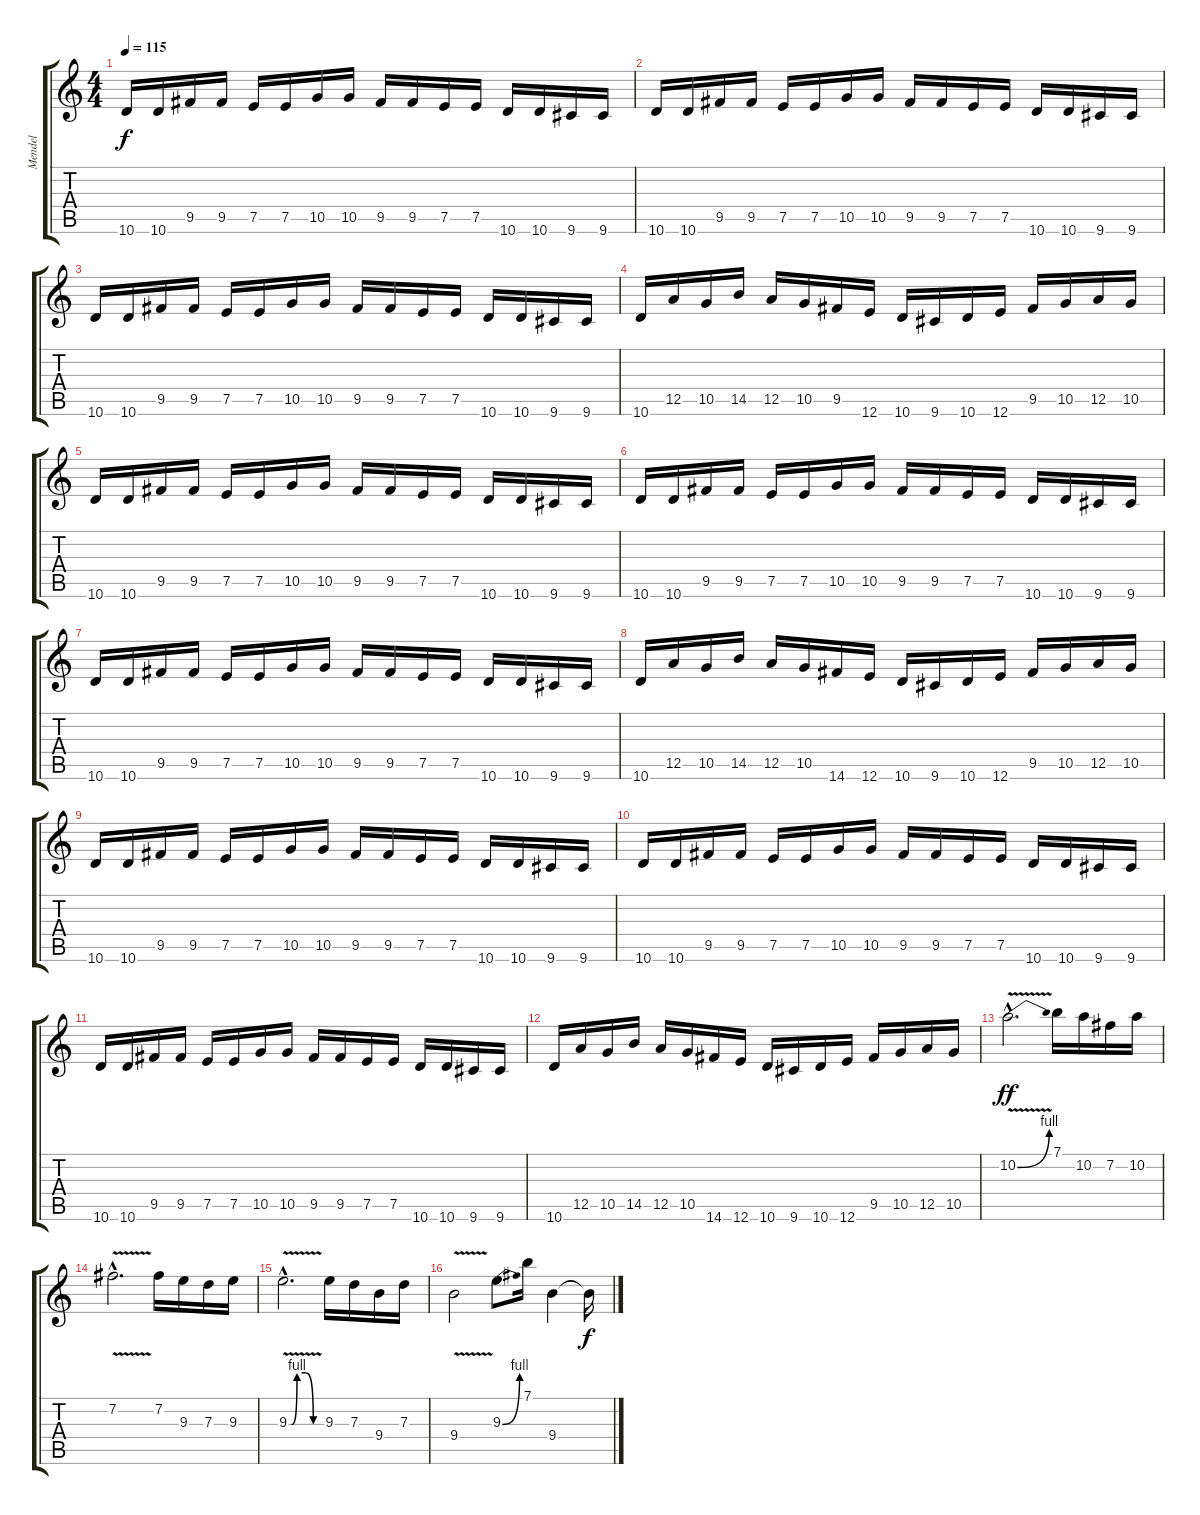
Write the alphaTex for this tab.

\track ("Mendel" "Mendel") {instrument distortionguitar}
\staff {score tabs}
\tuning (E4 B3 G3 D3 A2 E2) {hide}
\ts (4 4)
\tempo 115
\clef g2
\ks c
10.6.16{dy f} 10.6.16 9.5.16 9.5.16 7.5.16 7.5.16 10.5.16 10.5.16 9.5.16 9.5.16 7.5.16 7.5.16 10.6.16 10.6.16 9.6.16 9.6.16 |
10.6.16 10.6.16 9.5.16 9.5.16 7.5.16 7.5.16 10.5.16 10.5.16 9.5.16 9.5.16 7.5.16 7.5.16 10.6.16 10.6.16 9.6.16 9.6.16 |
10.6.16 10.6.16 9.5.16 9.5.16 7.5.16 7.5.16 10.5.16 10.5.16 9.5.16 9.5.16 7.5.16 7.5.16 10.6.16 10.6.16 9.6.16 9.6.16 |
10.6.16 12.5.16 10.5.16 14.5.16 12.5.16 10.5.16 9.5.16 12.6.16 10.6.16 9.6.16 10.6.16 12.6.16 9.5.16 10.5.16 12.5.16 10.5.16 |
10.6.16 10.6.16 9.5.16 9.5.16 7.5.16 7.5.16 10.5.16 10.5.16 9.5.16 9.5.16 7.5.16 7.5.16 10.6.16 10.6.16 9.6.16 9.6.16 |
10.6.16 10.6.16 9.5.16 9.5.16 7.5.16 7.5.16 10.5.16 10.5.16 9.5.16 9.5.16 7.5.16 7.5.16 10.6.16 10.6.16 9.6.16 9.6.16 |
10.6.16 10.6.16 9.5.16 9.5.16 7.5.16 7.5.16 10.5.16 10.5.16 9.5.16 9.5.16 7.5.16 7.5.16 10.6.16 10.6.16 9.6.16 9.6.16 |
10.6.16 12.5.16 10.5.16 14.5.16 12.5.16 10.5.16 14.6.16 12.6.16 10.6.16 9.6.16 10.6.16 12.6.16 9.5.16 10.5.16 12.5.16 10.5.16 |
10.6.16 10.6.16 9.5.16 9.5.16 7.5.16 7.5.16 10.5.16 10.5.16 9.5.16 9.5.16 7.5.16 7.5.16 10.6.16 10.6.16 9.6.16 9.6.16 |
10.6.16 10.6.16 9.5.16 9.5.16 7.5.16 7.5.16 10.5.16 10.5.16 9.5.16 9.5.16 7.5.16 7.5.16 10.6.16 10.6.16 9.6.16 9.6.16 |
10.6.16 10.6.16 9.5.16 9.5.16 7.5.16 7.5.16 10.5.16 10.5.16 9.5.16 9.5.16 7.5.16 7.5.16 10.6.16 10.6.16 9.6.16 9.6.16 |
10.6.16 12.5.16 10.5.16 14.5.16 12.5.16 10.5.16 14.6.16 12.6.16 10.6.16 9.6.16 10.6.16 12.6.16 9.5.16 10.5.16 12.5.16 10.5.16 |
10.2{be (bend 0 0 60 4) v hac}.2{d dy ff} 7.1.16 10.2.16 7.2.16 10.2.16 |
7.2{v hac}.2{d} 7.2.16 9.3.16 7.3.16 9.3.16 |
9.3{be (custom 0 0 5 0 15 4 30 4 45 0 60 0) v hac}.2{d} 9.3.16 7.3.16 9.4.16 7.3.16 |
9.4{v}.2 9.3{be (bend 0 0 60 4)}.8 7.1.16 9.4.4 9.4{t}.16{dy f}
